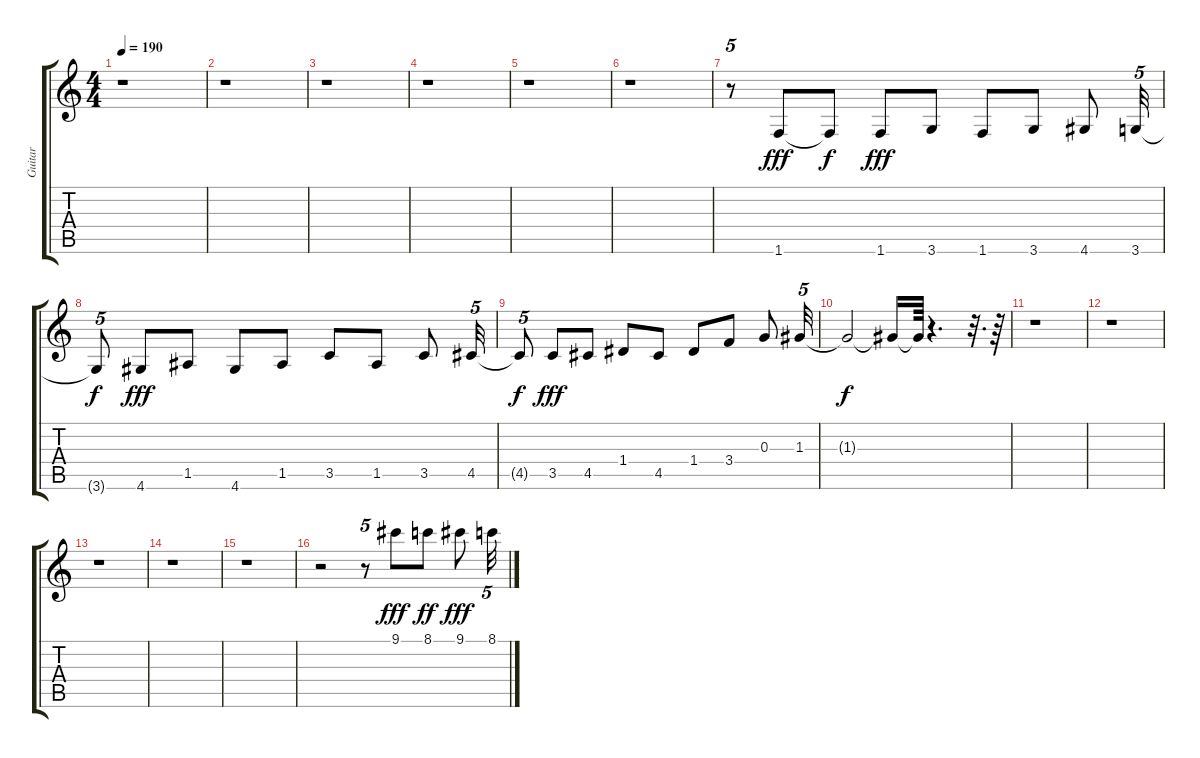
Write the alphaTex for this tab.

\track ("Guitar" "Guitar") {instrument acousticguitarsteel}
\staff {score tabs}
\tuning (E4 B3 G3 D3 A2 E2) {hide}
\ts (4 4)
\tempo 190
\clef g2
\ks c
r.1{dy f} |
r.1 |
r.1 |
r.1 |
r.1 |
r.1 |
r.8{tu (5 4)} 1.6.8{dy fff} 1.6{t}.8{dy f} 1.6.8{dy fff} 3.6.8 1.6.8 3.6.8 4.6.8 3.6.32{tu (5 4)} |
3.6{t}.8{tu (5 4) dy f} 4.6.8{dy fff} 1.5.8 4.6.8 1.5.8 3.5.8 1.5.8 3.5.8 4.5.32{tu (5 4)} |
4.5{t}.8{tu (5 4) dy f} 3.5.8{dy fff} 4.5.8 1.4.8 4.5.8 1.4.8 3.4.8 0.3.8 1.3.32{tu (5 4)} |
1.3{t}.2{dy f} 1.3{t}.16 1.3{t}.64 r.4{d} r.32{d} r.64 |
r.1 |
r.1 |
r.1 |
r.1 |
r.1 |
r.2 r.8{tu (5 4)} 9.1.8{dy fff} 8.1.8{dy ff} 9.1.8{dy fff} 8.1.32{tu (5 4)}
